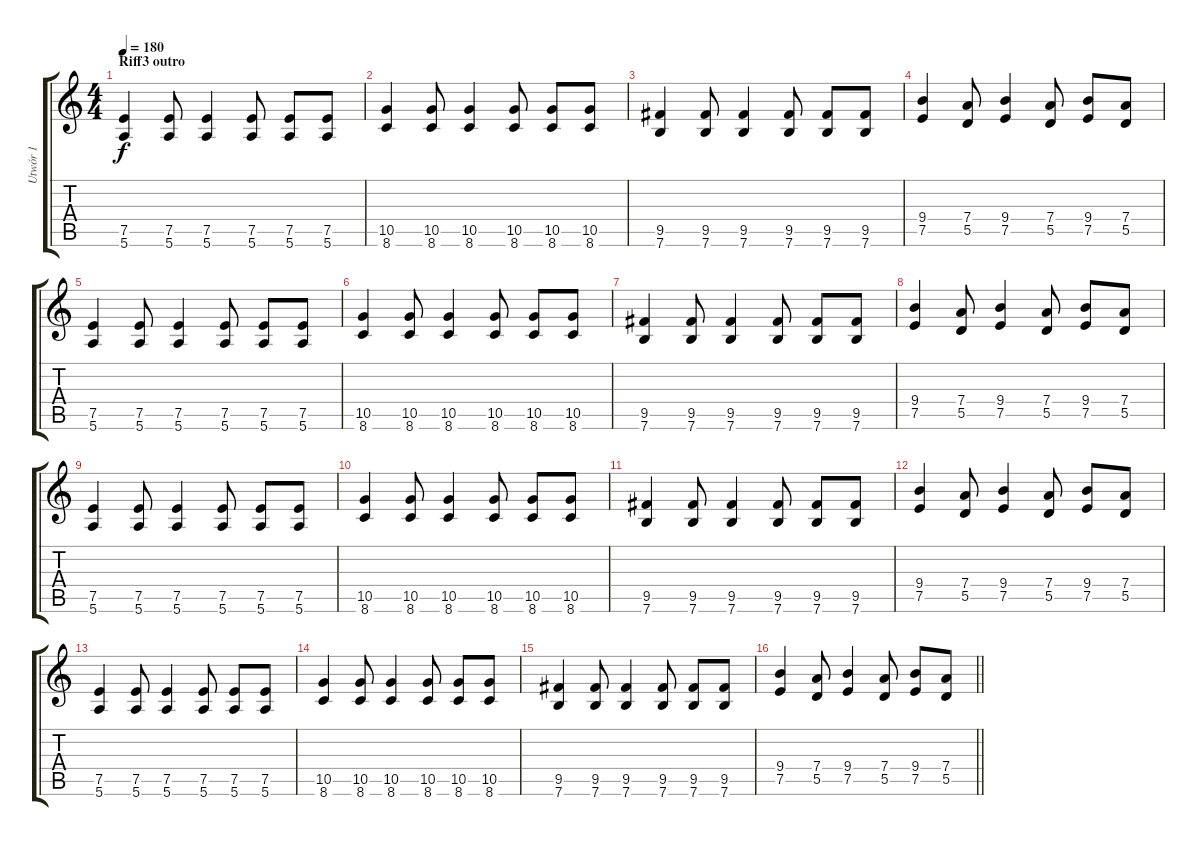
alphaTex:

\track ("Utwór 1" "Utwór 1") {instrument distortionguitar}
\staff {score tabs}
\tuning (E4 B3 G3 D3 A2 E2) {hide}
\ts (4 4)
\section ("" "Riff3 outro")
\tempo 180
\clef g2
\ks c
(7.5 5.6).4{dy f} (7.5 5.6).8 (7.5 5.6).4 (7.5 5.6).8 (7.5 5.6).8 (7.5 5.6).8 |
(10.5 8.6).4 (10.5 8.6).8 (10.5 8.6).4 (10.5 8.6).8 (10.5 8.6).8 (10.5 8.6).8 |
(9.5 7.6).4 (9.5 7.6).8 (9.5 7.6).4 (9.5 7.6).8 (9.5 7.6).8 (9.5 7.6).8 |
(9.4 7.5).4 (7.4 5.5).8 (9.4 7.5).4 (7.4 5.5).8 (9.4 7.5).8 (7.4 5.5).8 |
(7.5 5.6).4 (7.5 5.6).8 (7.5 5.6).4 (7.5 5.6).8 (7.5 5.6).8 (7.5 5.6).8 |
(10.5 8.6).4 (10.5 8.6).8 (10.5 8.6).4 (10.5 8.6).8 (10.5 8.6).8 (10.5 8.6).8 |
(9.5 7.6).4 (9.5 7.6).8 (9.5 7.6).4 (9.5 7.6).8 (9.5 7.6).8 (9.5 7.6).8 |
(9.4 7.5).4 (7.4 5.5).8 (9.4 7.5).4 (7.4 5.5).8 (9.4 7.5).8 (7.4 5.5).8 |
(7.5 5.6).4 (7.5 5.6).8 (7.5 5.6).4 (7.5 5.6).8 (7.5 5.6).8 (7.5 5.6).8 |
(10.5 8.6).4 (10.5 8.6).8 (10.5 8.6).4 (10.5 8.6).8 (10.5 8.6).8 (10.5 8.6).8 |
(9.5 7.6).4 (9.5 7.6).8 (9.5 7.6).4 (9.5 7.6).8 (9.5 7.6).8 (9.5 7.6).8 |
(9.4 7.5).4 (7.4 5.5).8 (9.4 7.5).4 (7.4 5.5).8 (9.4 7.5).8 (7.4 5.5).8 |
(7.5 5.6).4 (7.5 5.6).8 (7.5 5.6).4 (7.5 5.6).8 (7.5 5.6).8 (7.5 5.6).8 |
(10.5 8.6).4 (10.5 8.6).8 (10.5 8.6).4 (10.5 8.6).8 (10.5 8.6).8 (10.5 8.6).8 |
(9.5 7.6).4 (9.5 7.6).8 (9.5 7.6).4 (9.5 7.6).8 (9.5 7.6).8 (9.5 7.6).8 |
\barLineRight lightlight
(9.4 7.5).4 (7.4 5.5).8 (9.4 7.5).4 (7.4 5.5).8 (9.4 7.5).8 (7.4 5.5).8
